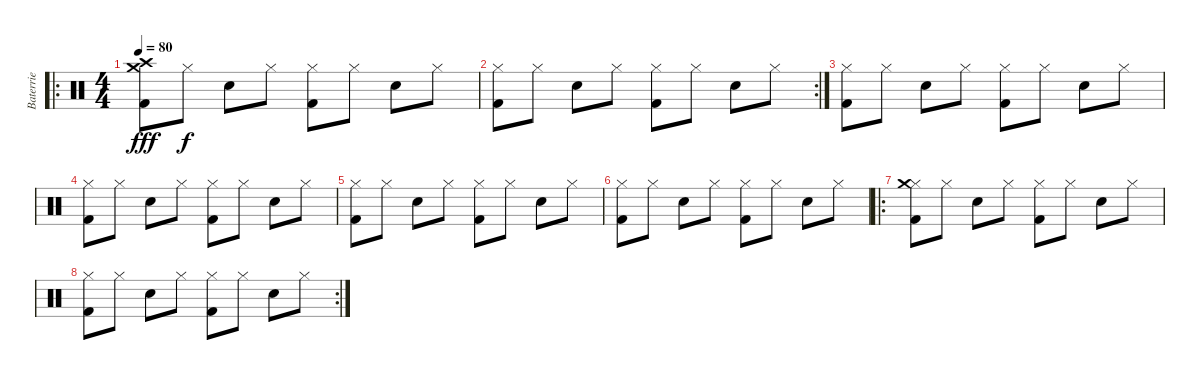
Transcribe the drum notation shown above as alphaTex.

\track ("Baterrie" "Baterrie") {instrument percussion}
\staff {score}
\articulation defaults
\ro
\ts (4 4)
\tempo 80
\clef neutral
\ks c
("Crash medium (hit)" "Crash high (hit)" "Kick (hit) 2").8{dy fff} "Hi-Hat (closed)".8{dy f} "Electric Snare (hit)".8 "Hi-Hat (closed)".8 ("Hi-Hat (closed)" "Kick (hit) 2").8 "Hi-Hat (closed)".8 "Electric Snare (hit)".8 "Hi-Hat (closed)".8 |
\rc 2
("Hi-Hat (closed)" "Kick (hit) 2").8 "Hi-Hat (closed)".8 "Electric Snare (hit)".8 "Hi-Hat (closed)".8 ("Hi-Hat (closed)" "Kick (hit) 2").8 "Hi-Hat (closed)".8 "Electric Snare (hit)".8 "Hi-Hat (closed)".8 |
("Hi-Hat (closed)" "Kick (hit) 2").8 "Hi-Hat (closed)".8 "Electric Snare (hit)".8 "Hi-Hat (closed)".8 ("Hi-Hat (closed)" "Kick (hit) 2").8 "Hi-Hat (closed)".8 "Electric Snare (hit)".8 "Hi-Hat (closed)".8 |
("Hi-Hat (closed)" "Kick (hit) 2").8 "Hi-Hat (closed)".8 "Electric Snare (hit)".8 "Hi-Hat (closed)".8 ("Hi-Hat (closed)" "Kick (hit) 2").8 "Hi-Hat (closed)".8 "Electric Snare (hit)".8 "Hi-Hat (closed)".8 |
("Hi-Hat (closed)" "Kick (hit) 2").8 "Hi-Hat (closed)".8 "Electric Snare (hit)".8 "Hi-Hat (closed)".8 ("Hi-Hat (closed)" "Kick (hit) 2").8 "Hi-Hat (closed)".8 "Electric Snare (hit)".8 "Hi-Hat (closed)".8 |
("Hi-Hat (closed)" "Kick (hit) 2").8 "Hi-Hat (closed)".8 "Electric Snare (hit)".8 "Hi-Hat (closed)".8 ("Hi-Hat (closed)" "Kick (hit) 2").8 "Hi-Hat (closed)".8 "Electric Snare (hit)".8 "Hi-Hat (closed)".8 |
\ro
("Hi-Hat (closed)" "Kick (hit) 2" "Crash medium (hit)").8 "Hi-Hat (closed)".8 "Electric Snare (hit)".8 "Hi-Hat (closed)".8 ("Hi-Hat (closed)" "Kick (hit) 2").8 "Hi-Hat (closed)".8 "Electric Snare (hit)".8 "Hi-Hat (closed)".8 |
\rc 2
("Hi-Hat (closed)" "Kick (hit) 2").8 "Hi-Hat (closed)".8 "Electric Snare (hit)".8 "Hi-Hat (closed)".8 ("Hi-Hat (closed)" "Kick (hit) 2").8 "Hi-Hat (closed)".8 "Electric Snare (hit)".8 "Hi-Hat (closed)".8
